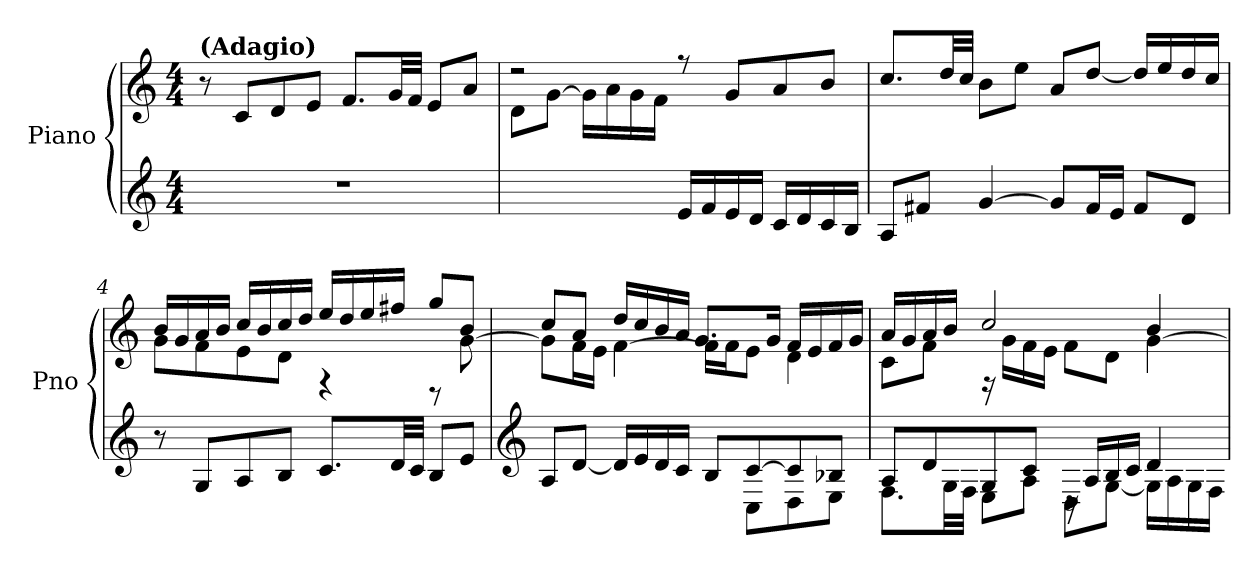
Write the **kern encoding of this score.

**kern	**kern
*part1	*part1
*staff2	*staff1
*I"Piano	*
*I'Pno	*
*clefG2	*clefG2
*k[]	*k[]
*M4/4	*M4/4
=1	=1
!	!LO:TX:a:B:t=(Adagio)
1r	8r
.	8c/L
.	8d/
.	8e/J
.	8.f/L
.	32g/LL
.	32f/JJJ
.	8e/L
.	8a/J
=2	=2
*^	*^
2ryy	1rAyy	8d\L	2rdd
.	.	[8g\J	.
.	.	16g\LL]	.
.	.	16a\	.
.	.	16g\	.
.	.	16f\JJ	.
16e/LL	.	2ryy	8rff
16f/	.	.	.
16e/	.	.	8g/L
16d/JJ	.	.	.
16c/LL	.	.	8a/
16d/	.	.	.
16c/	.	.	8b/J
16B/JJ	.	.	.
*	*	*v	*v
=3	=3	=3
8A/L	1rbbbyy	8.cc/L
8f#X/J	.	.
.	.	32dd/LL
.	.	32cc/JJJ
[4g/	.	8b\L
.	.	8ee\J
8g/L]	.	8a/L
16f#/L	.	[8dd/J
16e/JJ	.	.
8f#/L	.	16dd/LL]
.	.	16ee/
8d/J	.	16dd/
.	.	16cc/JJ
*v	*v	*
!!LO:LB:g=z
=4	=4
*	*^
8r	8g\L	16b/LL
.	.	16g/
8G/L	8f\	16a/
.	.	16b/JJ
8A/	8e\	16cc/LL
.	.	16b/
8B/J	8d\J	16cc/
.	.	16dd/JJ
8.c/L	4rF	16ee/LL
.	.	16dd/
.	.	16ee/
32d/LL	.	16ff#X/JJ
32c/JJJ	.	.
8B/L	8rD	8gg/L
8e/J	[8g\	8b/J
=5	=5	=5
*clefG2	*	*
*^	*	*
8A/L	2ryy	8g\L]	8cc/L
[8d/J	.	16f\L	8a/J
.	.	16e\JJ	.
16d/LL]	.	[4f\	16dd/LL
16e/	.	.	16cc/
16d/	.	.	16b/
16c/JJ	.	.	16a/JJ
8B/L	8ryy	16f\LL]	8.g/L
.	.	16f\J	.
[8c/	8C\L	8e\J	.
.	.	.	16g/Jk
8c/]	8D\	4d\	16f/LL
.	.	.	16e/
8B-X/J	8E\J	.	16f/
.	.	.	16g/JJ
!!LO:LB:g=z	!!
=6	=6	=6	=6
8A/L	8.F\L	8c\L	16a/LL
.	.	.	16g/
8d/	.	8f\J	16a/
.	32G\LL	.	16b/JJ
.	32F\JJJ	.	.
8G/	8E\L	16rF	2cc/
.	.	16g\LL	.
8c/J	8A\J	16f\	.
.	.	16e\JJ	.
16rD	8D\L	8f\L	.
16A/LL	.	.	.
16B/	[8G\J	8d\J	.
16c/JJ	.	.	.
4d/	16G\LL]	[4g\	4b/
.	16A\	.	.
.	16G\	.	.
.	16F\JJ	.	.
*v	*v	*	*
*	*v	*v
=	=
*-	*-
